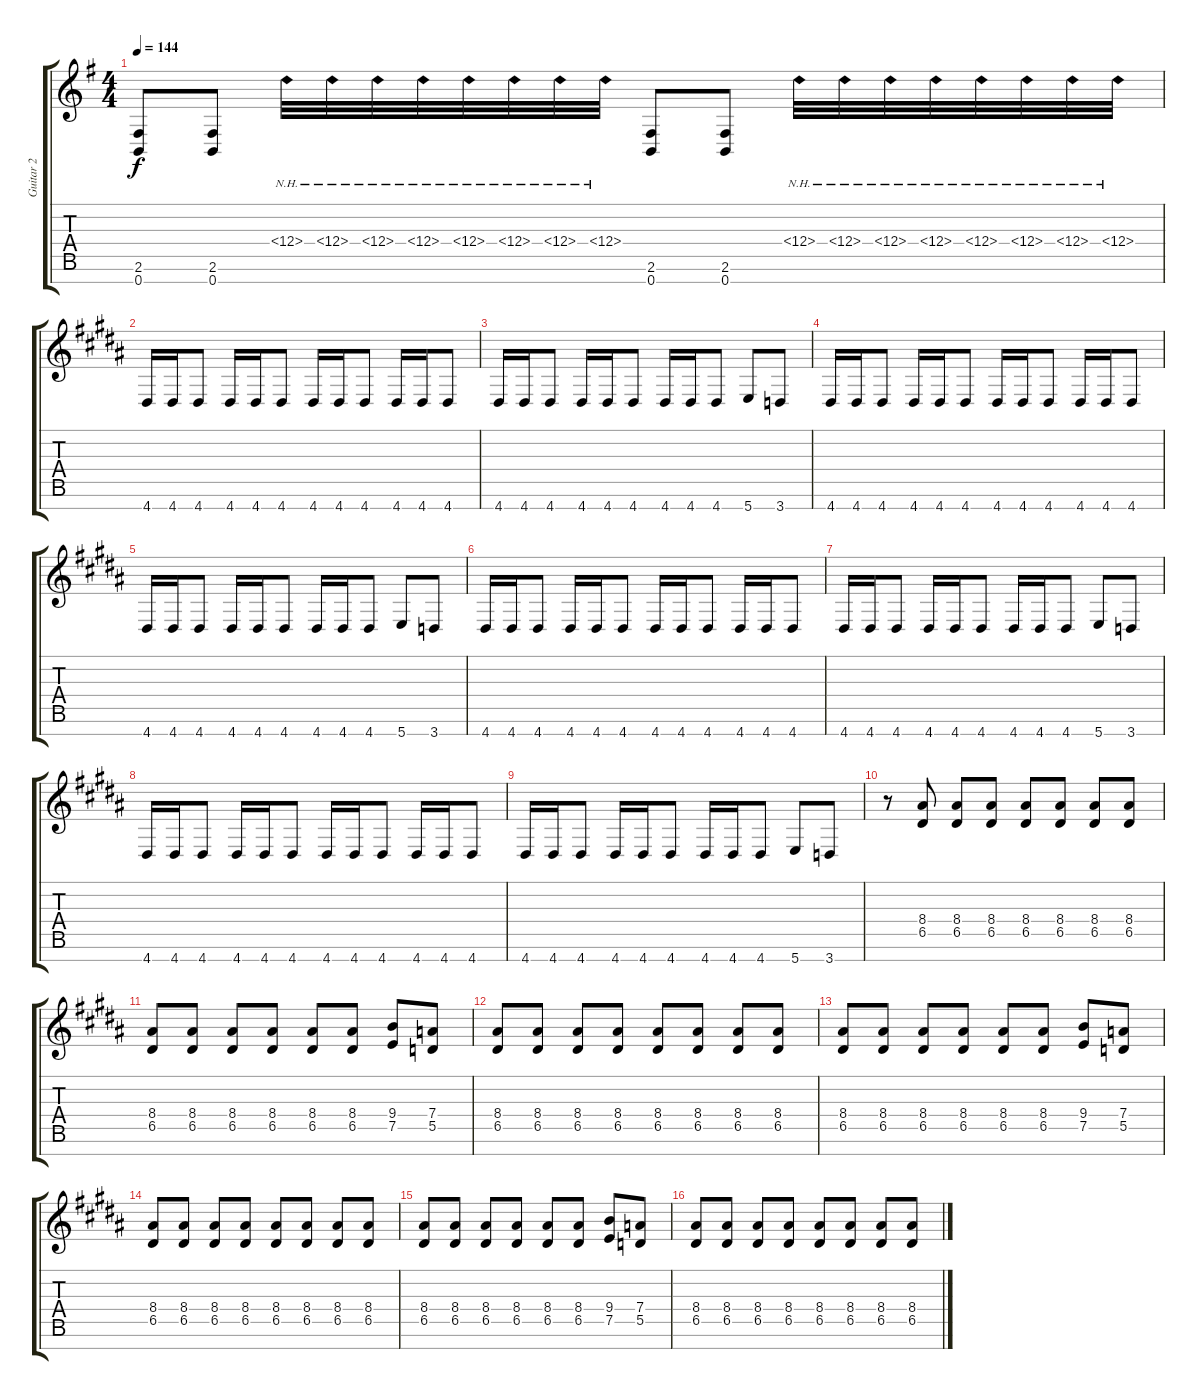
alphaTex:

\track ("Guitar 2" "Guitar 2") {instrument overdrivenguitar}
\staff {score tabs}
\tuning (E4 B3 G3 D3 A2 E2 B1) {hide}
\ts (4 4)
\tempo 144
\clef g2
\ks eminor
(2.6 0.7).8{dy f} (2.6 0.7).8 6.4{nh}.32 6.4{nh}.32 6.4{nh}.32 6.4{nh}.32 6.4{nh}.32 6.4{nh}.32 6.4{nh}.32 6.4{nh}.32 (2.6 0.7).8 (2.6 0.7).8 6.4{nh}.32 6.4{nh}.32 6.4{nh}.32 6.4{nh}.32 6.4{nh}.32 6.4{nh}.32 6.4{nh}.32 6.4{nh}.32 |
\ks g#minor
4.7.16 4.7.16 4.7.8 4.7.16 4.7.16 4.7.8 4.7.16 4.7.16 4.7.8 4.7.16 4.7.16 4.7.8 |
4.7.16 4.7.16 4.7.8 4.7.16 4.7.16 4.7.8 4.7.16 4.7.16 4.7.8 5.7.8 3.7.8 |
4.7.16 4.7.16 4.7.8 4.7.16 4.7.16 4.7.8 4.7.16 4.7.16 4.7.8 4.7.16 4.7.16 4.7.8 |
4.7.16 4.7.16 4.7.8 4.7.16 4.7.16 4.7.8 4.7.16 4.7.16 4.7.8 5.7.8 3.7.8 |
4.7.16 4.7.16 4.7.8 4.7.16 4.7.16 4.7.8 4.7.16 4.7.16 4.7.8 4.7.16 4.7.16 4.7.8 |
4.7.16 4.7.16 4.7.8 4.7.16 4.7.16 4.7.8 4.7.16 4.7.16 4.7.8 5.7.8 3.7.8 |
4.7.16 4.7.16 4.7.8 4.7.16 4.7.16 4.7.8 4.7.16 4.7.16 4.7.8 4.7.16 4.7.16 4.7.8 |
4.7.16 4.7.16 4.7.8 4.7.16 4.7.16 4.7.8 4.7.16 4.7.16 4.7.8 5.7.8 3.7.8 |
r.8 (8.4 6.5).8 (8.4 6.5).8 (8.4 6.5).8 (8.4 6.5).8 (8.4 6.5).8 (8.4 6.5).8 (8.4 6.5).8 |
(8.4 6.5).8 (8.4 6.5).8 (8.4 6.5).8 (8.4 6.5).8 (8.4 6.5).8 (8.4 6.5).8 (9.4 7.5).8 (7.4 5.5).8 |
(8.4 6.5).8 (8.4 6.5).8 (8.4 6.5).8 (8.4 6.5).8 (8.4 6.5).8 (8.4 6.5).8 (8.4 6.5).8 (8.4 6.5).8 |
(8.4 6.5).8 (8.4 6.5).8 (8.4 6.5).8 (8.4 6.5).8 (8.4 6.5).8 (8.4 6.5).8 (9.4 7.5).8 (7.4 5.5).8 |
(8.4 6.5).8 (8.4 6.5).8 (8.4 6.5).8 (8.4 6.5).8 (8.4 6.5).8 (8.4 6.5).8 (8.4 6.5).8 (8.4 6.5).8 |
(8.4 6.5).8 (8.4 6.5).8 (8.4 6.5).8 (8.4 6.5).8 (8.4 6.5).8 (8.4 6.5).8 (9.4 7.5).8 (7.4 5.5).8 |
(8.4 6.5).8 (8.4 6.5).8 (8.4 6.5).8 (8.4 6.5).8 (8.4 6.5).8 (8.4 6.5).8 (8.4 6.5).8 (8.4 6.5).8
